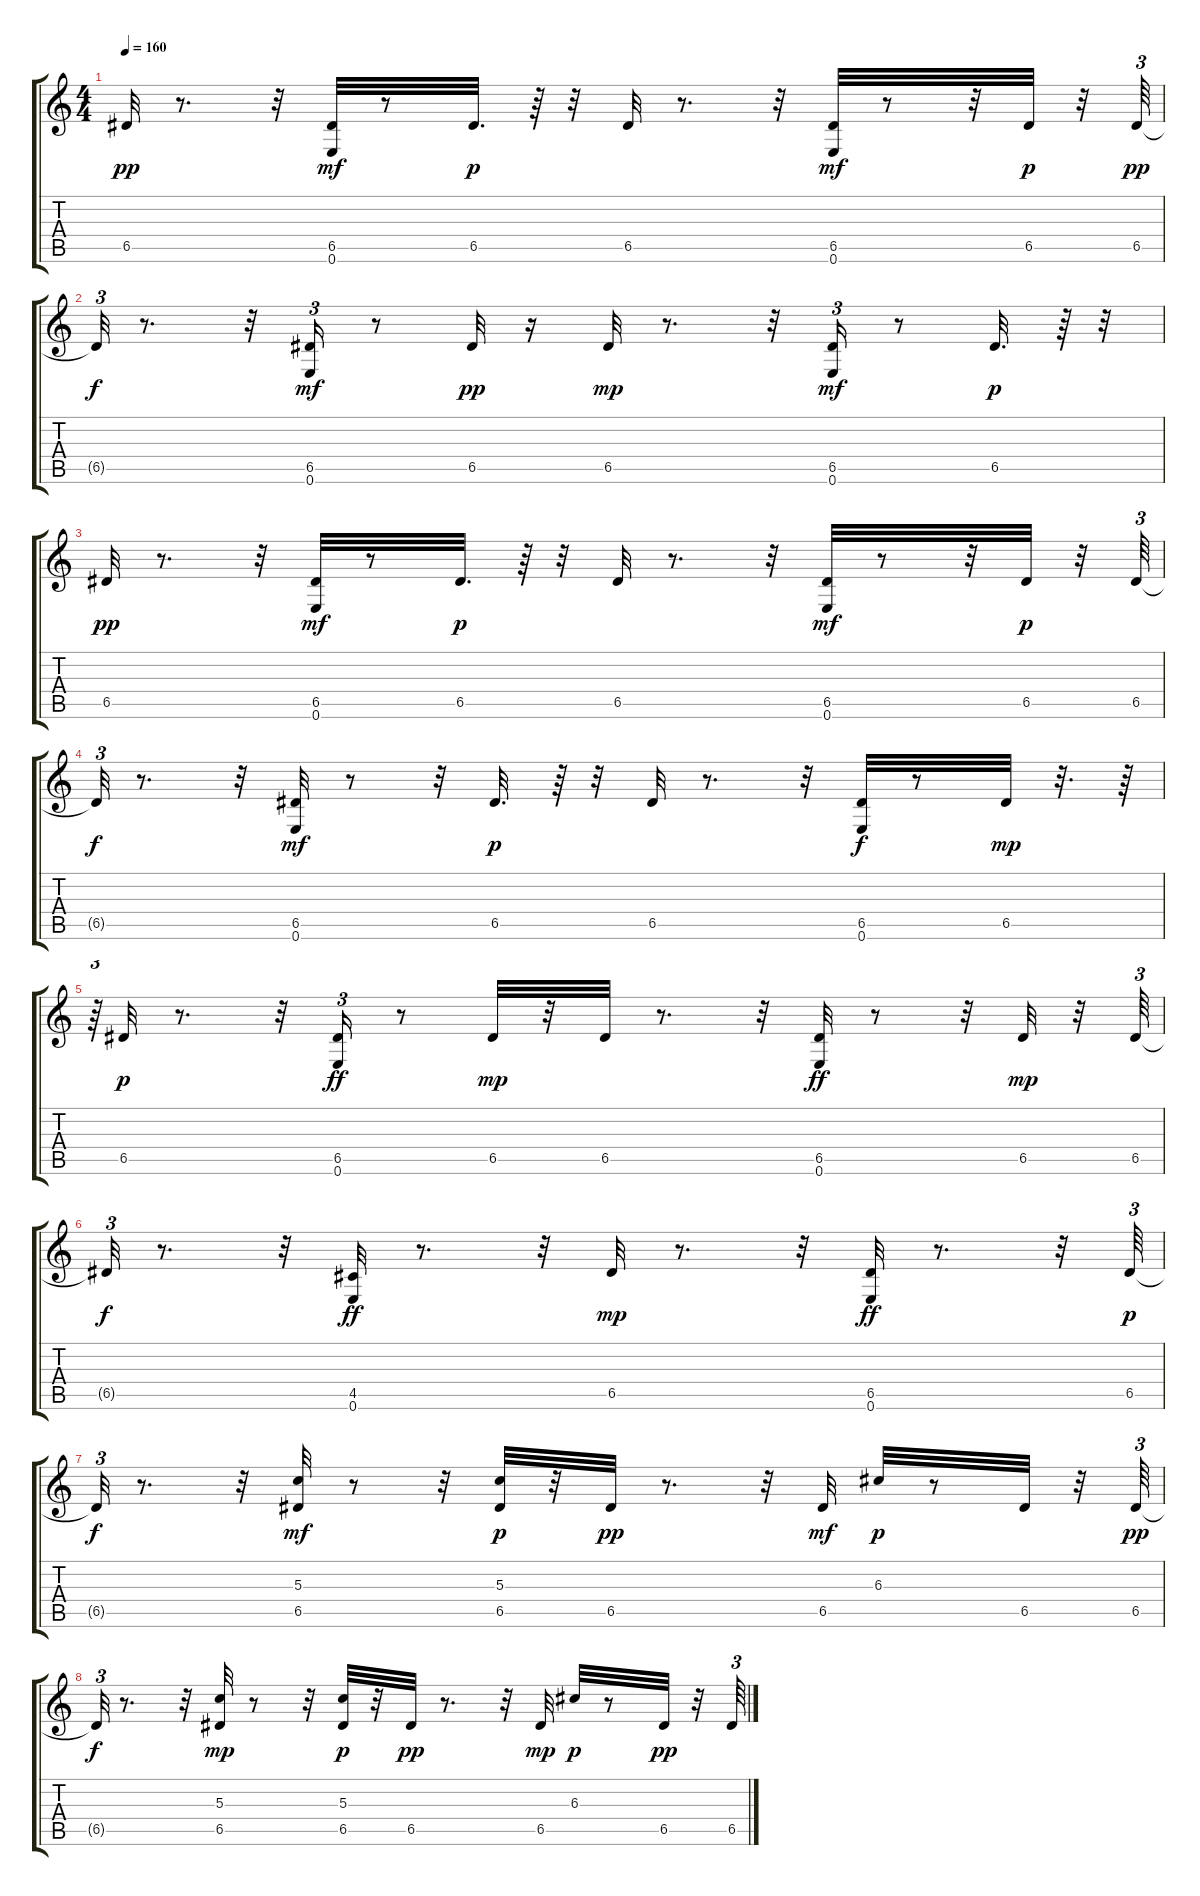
\track "" {instrument acousticguitarsteel}
\staff {score tabs}
\tuning (E4 B3 G3 D3 A2 E2) {hide}
\ts (4 4)
\tempo 160
\clef g2
\ks c
6.5.32{dy pp} r.8{d} r.32 (6.5 0.6).32{dy mf} r.8 6.5.32{d dy p} r.64 r.32 6.5.32 r.8{d} r.32 (6.5 0.6).32{dy mf} r.8 r.32 6.5.32{dy p} r.32 6.5.64{tu (3 2) dy pp} |
6.5{t}.32{tu (3 2) dy f} r.8{d} r.32 (6.5 0.6).16{tu (3 2) dy mf} r.8 6.5.32{dy pp} r.16 6.5.32{dy mp} r.8{d} r.32 (6.5 0.6).16{tu (3 2) dy mf} r.8 6.5.32{d dy p} r.64 r.32 |
6.5.32{dy pp} r.8{d} r.32 (6.5 0.6).32{dy mf} r.8 6.5.32{d dy p} r.64 r.32 6.5.32 r.8{d} r.32 (6.5 0.6).32{dy mf} r.8 r.32 6.5.32{dy p} r.32 6.5.64{tu (3 2)} |
6.5{t}.32{tu (3 2) dy f} r.8{d} r.32 (6.5 0.6).32{dy mf} r.8 r.32 6.5.32{d dy p} r.64 r.32 6.5.32 r.8{d} r.32 (6.5 0.6).32{dy f} r.8 6.5.32{dy mp} r.32{d} r.64 |
r.64{tu (3 2)} 6.5.32{dy p} r.8{d} r.32 (6.5 0.6).16{tu (3 2) dy ff} r.8 6.5.32{dy mp} r.32 6.5.32 r.8{d} r.32 (6.5 0.6).32{dy ff} r.8 r.32 6.5.32{dy mp} r.32 6.5.64{tu (3 2)} |
6.5{t}.32{tu (3 2) dy f} r.8{d} r.32 (4.5 0.6).32{dy ff} r.8{d} r.32 6.5.32{dy mp} r.8{d} r.32 (6.5 0.6).32{dy ff} r.8{d} r.32 6.5.64{tu (3 2) dy p} |
6.5{t}.32{tu (3 2) dy f} r.8{d} r.32 (5.3 6.5).32{dy mf} r.8 r.32 (5.3 6.5).32{dy p} r.32 6.5.32{dy pp} r.8{d} r.32 6.5.32{dy mf} 6.3.32{dy p} r.8 6.5.32 r.32 6.5.64{tu (3 2) dy pp} |
6.5{t}.32{tu (3 2) dy f} r.8{d} r.32 (5.3 6.5).32{dy mp} r.8 r.32 (5.3 6.5).32{dy p} r.32 6.5.32{dy pp} r.8{d} r.32 6.5.32{dy mp} 6.3.32{dy p} r.8 6.5.32{dy pp} r.32 6.5.64{tu (3 2)}
